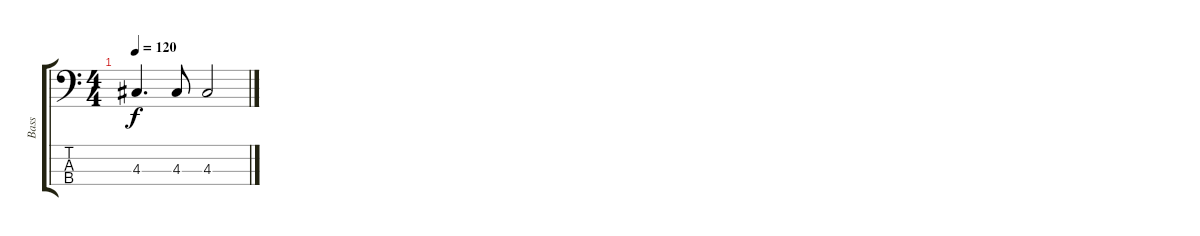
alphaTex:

\track ("Bass" "Bass") {instrument electricbassfinger}
\staff {score tabs}
\tuning (G2 D2 A1 E1) {hide}
\ts (4 4)
\tempo 120
\clef f4
\ks c
4.3.4{d dy f} 4.3.8 4.3.2
